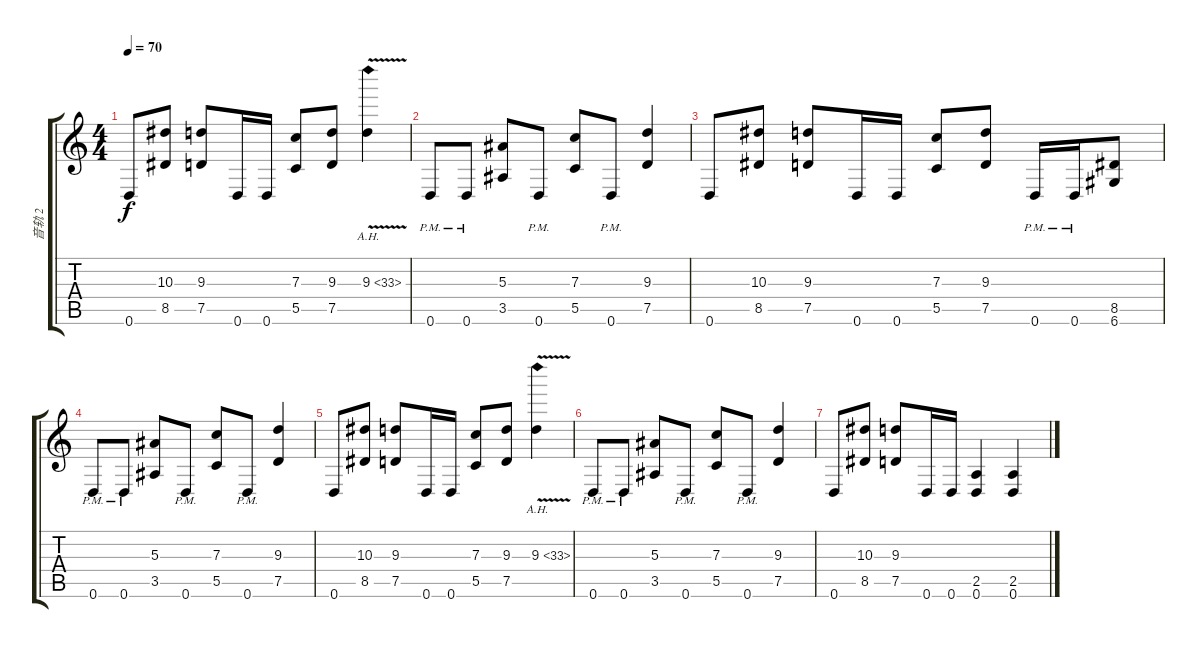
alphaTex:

\track ("音轨 2" "音轨 2") {instrument distortionguitar}
\staff {score tabs}
\tuning (D4 A3 F3 C3 G2 D2) {hide}
\ts (4 4)
\tempo 70
\clef g2
\ks c
0.6.8{dy f} (10.3 8.5).8 (9.3 7.5).8 0.6.16 0.6.16 (7.3 5.5).8 (9.3 7.5).8 9.3{ah 24 v}.4 |
0.6{pm}.8 0.6{pm}.8 (5.3 3.5).8 0.6{pm}.8 (7.3 5.5).8 0.6{pm}.8 (9.3 7.5).4 |
0.6.8 (10.3 8.5).8 (9.3 7.5).8 0.6.16 0.6.16 (7.3 5.5).8 (9.3 7.5).8 0.6{pm}.16 0.6{pm}.16 (8.5 6.6).8 |
0.6{pm}.8 0.6{pm}.8 (5.3 3.5).8 0.6{pm}.8 (7.3 5.5).8 0.6{pm}.8 (9.3 7.5).4 |
0.6.8 (10.3 8.5).8 (9.3 7.5).8 0.6.16 0.6.16 (7.3 5.5).8 (9.3 7.5).8 9.3{ah 24 v}.4 |
0.6{pm}.8 0.6{pm}.8 (5.3 3.5).8 0.6{pm}.8 (7.3 5.5).8 0.6{pm}.8 (9.3 7.5).4 |
0.6.8 (10.3 8.5).8 (9.3 7.5).8 0.6.16 0.6.16 (2.5 0.6).4 (2.5 0.6).4
